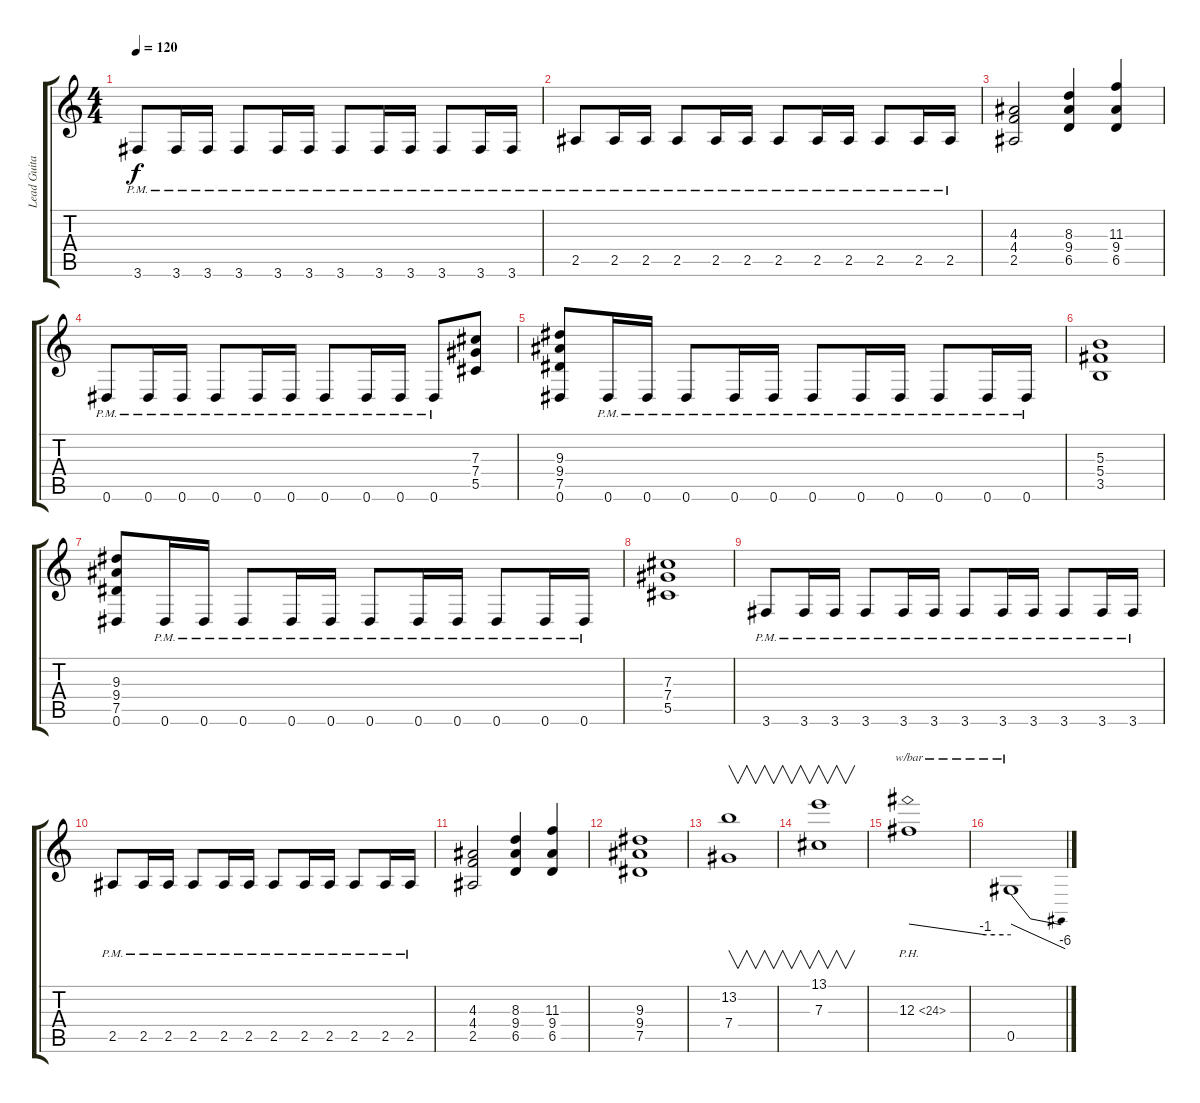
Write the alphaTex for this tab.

\track ("Lead Guitar" "Lead Guita") {instrument distortionguitar}
\staff {score tabs}
\tuning (Eb4 Bb3 Gb3 Db3 Ab2 Eb2) {hide}
\ts (4 4)
\tempo 120
\clef g2
\ks c
3.6{pm}.8{dy f} 3.6{pm}.16 3.6{pm}.16 3.6{pm}.8 3.6{pm}.16 3.6{pm}.16 3.6{pm}.8 3.6{pm}.16 3.6{pm}.16 3.6{pm}.8 3.6{pm}.16 3.6{pm}.16 |
2.5{pm}.8 2.5{pm}.16 2.5{pm}.16 2.5{pm}.8 2.5{pm}.16 2.5{pm}.16 2.5{pm}.8 2.5{pm}.16 2.5{pm}.16 2.5{pm}.8 2.5{pm}.16 2.5{pm}.16 |
(4.3 4.4 2.5).2 (8.3 9.4 6.5).4 (11.3 9.4 6.5).4 |
0.6{pm}.8 0.6{pm}.16 0.6{pm}.16 0.6{pm}.8 0.6{pm}.16 0.6{pm}.16 0.6{pm}.8 0.6{pm}.16 0.6{pm}.16 0.6{pm}.8 (7.3 7.4 5.5).8 |
(9.3 9.4 7.5 0.6).8 0.6{pm}.16 0.6{pm}.16 0.6{pm}.8 0.6{pm}.16 0.6{pm}.16 0.6{pm}.8 0.6{pm}.16 0.6{pm}.16 0.6{pm}.8 0.6{pm}.16 0.6{pm}.16 |
(5.3 5.4 3.5).1 |
(9.3 9.4 7.5 0.6).8 0.6{pm}.16 0.6{pm}.16 0.6{pm}.8 0.6{pm}.16 0.6{pm}.16 0.6{pm}.8 0.6{pm}.16 0.6{pm}.16 0.6{pm}.8 0.6{pm}.16 0.6{pm}.16 |
(7.3 7.4 5.5).1 |
3.6{pm}.8 3.6{pm}.16 3.6{pm}.16 3.6{pm}.8 3.6{pm}.16 3.6{pm}.16 3.6{pm}.8 3.6{pm}.16 3.6{pm}.16 3.6{pm}.8 3.6{pm}.16 3.6{pm}.16 |
2.5{pm}.8 2.5{pm}.16 2.5{pm}.16 2.5{pm}.8 2.5{pm}.16 2.5{pm}.16 2.5{pm}.8 2.5{pm}.16 2.5{pm}.16 2.5{pm}.8 2.5{pm}.16 2.5{pm}.16 |
(4.3 4.4 2.5).2 (8.3 9.4 6.5).4 (11.3 9.4 6.5).4 |
(9.3 9.4 7.5).1 |
(13.2 7.4).1{v} |
(13.1 7.3).1{v} |
12.3{ph 12}.1{tbe (custom default 0 0 45 -4 50 -4 55 -4 60 -4)} |
0.5.1{tbe (dive default 0 0 60 -24)}
